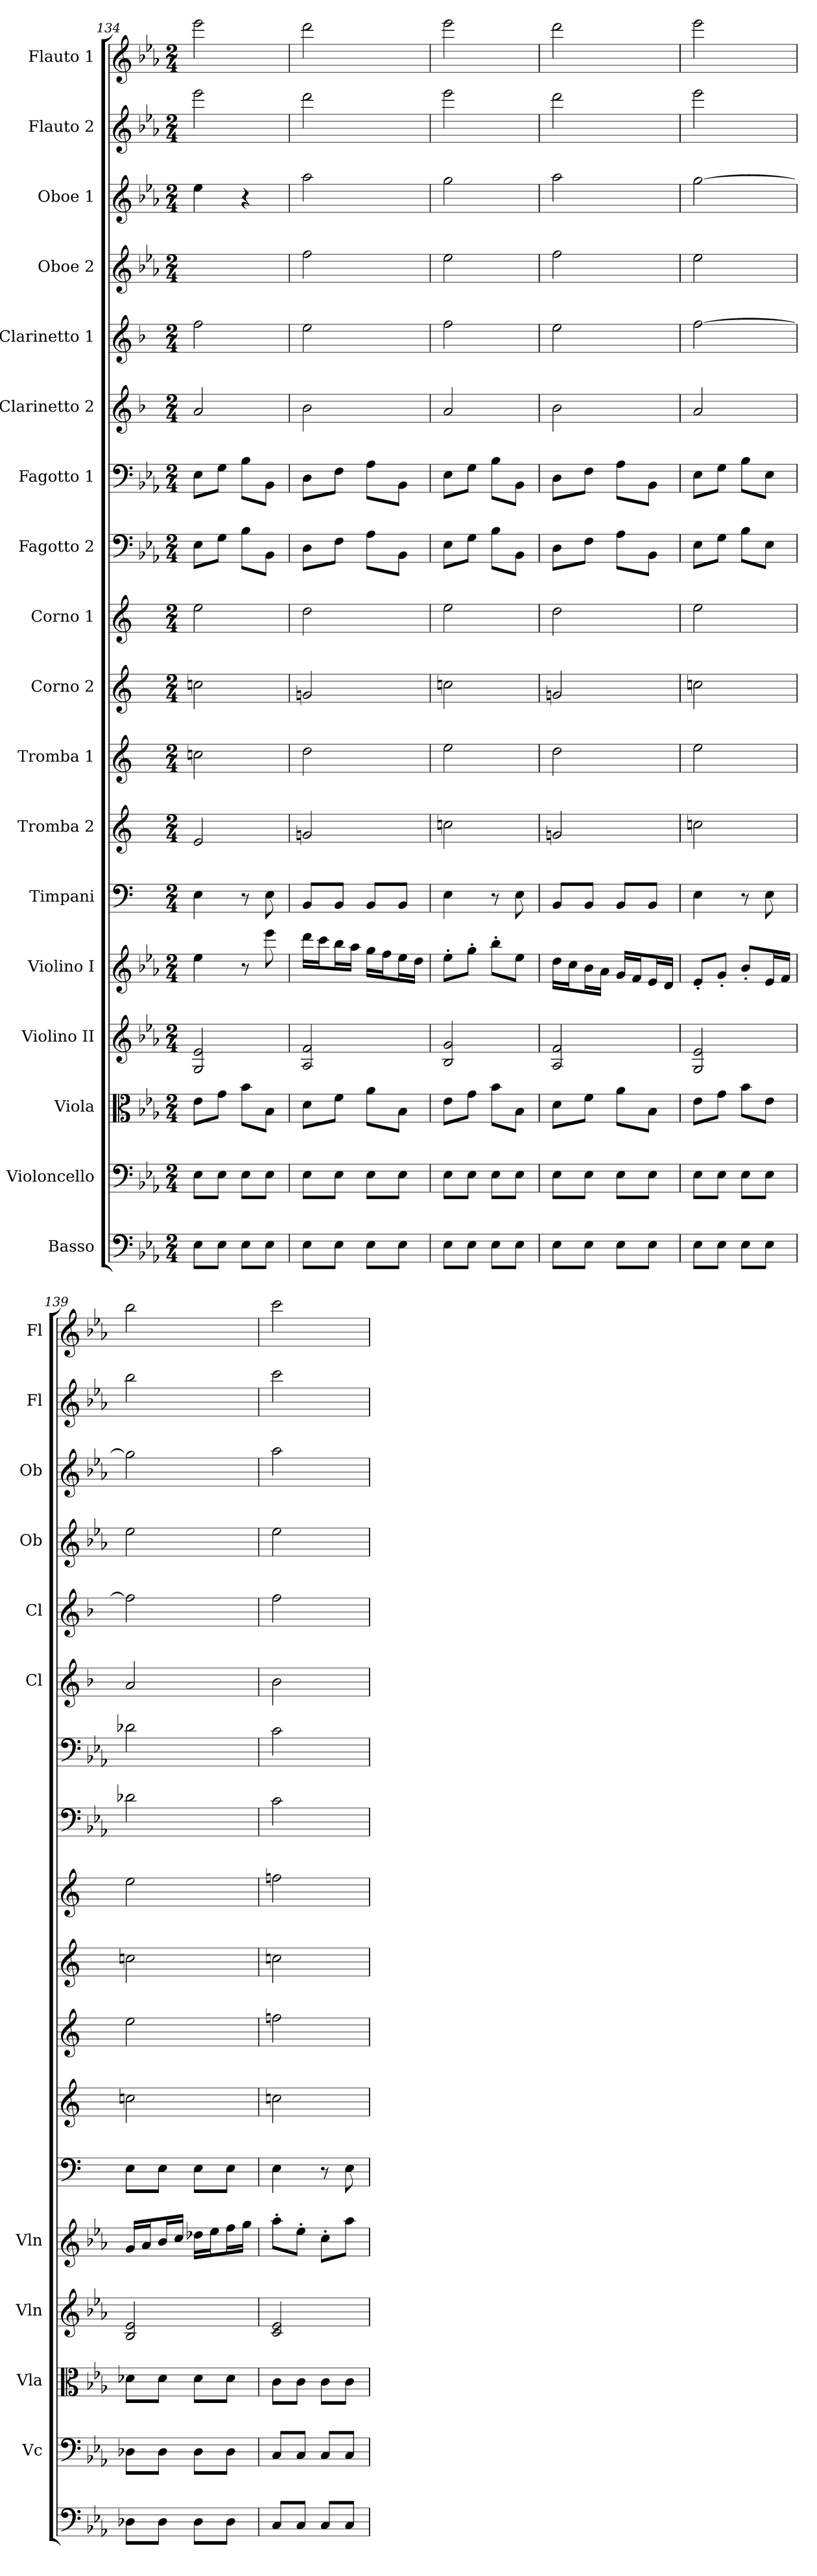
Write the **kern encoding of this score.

**kern	**kern	**kern	**kern	**kern	**kern	**kern	**kern	**kern	**kern	**kern	**kern	**kern	**kern	**kern	**kern	**kern	**kern
*part18	*part17	*part16	*part15	*part14	*part13	*part12	*part11	*part10	*part9	*part8	*part7	*part6	*part5	*part4	*part3	*part2	*part1
*staff18	*staff17	*staff16	*staff15	*staff14	*staff13	*staff12	*staff11	*staff10	*staff9	*staff8	*staff7	*staff6	*staff5	*staff4	*staff3	*staff2	*staff1
*I"Basso	*I"Violoncello	*I"Viola	*I"Violino II	*I"Violino I	*I"Timpani	*I"Tromba 2	*I"Tromba 1	*I"Corno 2	*I"Corno 1	*I"Fagotto 2	*I"Fagotto 1	*I"Clarinetto 2	*I"Clarinetto 1	*I"Oboe 2	*I"Oboe 1	*I"Flauto 2	*I"Flauto 1
*	*I'Vc	*I'Vla	*I'Vln	*I'Vln	*	*	*	*	*	*	*	*I'Cl	*I'Cl	*I'Ob	*I'Ob	*I'Fl	*I'Fl
*clefF4	*clefF4	*clefC3	*clefG2	*clefG2	*clefF4	*clefG2	*clefG2	*clefG2	*clefG2	*clefF4	*clefF4	*clefG2	*clefG2	*clefG2	*clefG2	*clefG2	*clefG2
*ITrd7c12	*	*	*	*	*	*ITrd-2c-3	*ITrd-2c-3	*ITrd5c9	*ITrd5c9	*	*	*ITrd1c2	*ITrd1c2	*	*	*	*
*k[b-e-a-]	*k[b-e-a-]	*k[b-e-a-]	*k[b-e-a-]	*k[b-e-a-]	*	*	*	*	*	*k[b-e-a-]	*k[b-e-a-]	*k[b-e-a-]	*k[b-e-a-]	*k[b-e-a-]	*k[b-e-a-]	*k[b-e-a-]	*k[b-e-a-]
*M2/4	*M2/4	*M2/4	*M2/4	*M2/4	*M2/4	*M2/4	*M2/4	*M2/4	*M2/4	*M2/4	*M2/4	*M2/4	*M2/4	*M2/4	*M2/4	*M2/4	*M2/4
=134	=134	=134	=134	=134	=134	=134	=134	=134	=134	=134	=134	=134	=134	=134	=134	=134	=134
8EE-\L	8E-\L	8e-\L	2G 2e-	4ee-	4E	2g	2ee-X	2e-X	2g	8E-\L	8E-\L	2g	2ee-	2ryy	4ee-	2eee-	2eee-
8EE-\J	8E-\J	8g\J	.	.	.	.	.	.	.	8G\J	8G\J	.	.	.	.	.	.
8EE-\L	8E-\L	8b-\L	.	8r	8r	.	.	.	.	8B-\L	8B-\L	.	.	.	4r	.	.
8EE-\J	8E-\J	8B-\J	.	8eee-	8E	.	.	.	.	8BB-\J	8BB-\J	.	.	.	.	.	.
=135	=135	=135	=135	=135	=135	=135	=135	=135	=135	=135	=135	=135	=135	=135	=135	=135	=135
8EE-\L	8E-\L	8d\L	2A- 2f	16ddd\LL	8BB/L	2b-X	2ff	2B-X	2f	8D\L	8D\L	2a-	2dd	2ff	2aa-	2ddd	2ddd
.	.	.	.	16ccc\J	.	.	.	.	.	.	.	.	.	.	.	.	.
8EE-\J	8E-\J	8f\J	.	16bb-\L	8BB/J	.	.	.	.	8F\J	8F\J	.	.	.	.	.	.
.	.	.	.	16aa-\JJ	.	.	.	.	.	.	.	.	.	.	.	.	.
8EE-\L	8E-\L	8a-\L	.	16gg\LL	8BB/L	.	.	.	.	8A-\L	8A-\L	.	.	.	.	.	.
.	.	.	.	16ff\J	.	.	.	.	.	.	.	.	.	.	.	.	.
8EE-\J	8E-\J	8B-\J	.	16ee-\L	8BB/J	.	.	.	.	8BB-\J	8BB-\J	.	.	.	.	.	.
.	.	.	.	16dd\JJ	.	.	.	.	.	.	.	.	.	.	.	.	.
=136	=136	=136	=136	=136	=136	=136	=136	=136	=136	=136	=136	=136	=136	=136	=136	=136	=136
8EE-\L	8E-\L	8e-\L	2B- 2g	8ee-'\L	4E	2ee-X	2gg	2e-X	2g	8E-\L	8E-\L	2g	2ee-	2ee-	2gg	2eee-	2eee-
8EE-\J	8E-\J	8g\J	.	8gg'\J	.	.	.	.	.	8G\J	8G\J	.	.	.	.	.	.
8EE-\L	8E-\L	8b-\L	.	8bb-'\L	8r	.	.	.	.	8B-\L	8B-\L	.	.	.	.	.	.
8EE-\J	8E-\J	8B-\J	.	8ee-\J	8E	.	.	.	.	8BB-\J	8BB-\J	.	.	.	.	.	.
=137	=137	=137	=137	=137	=137	=137	=137	=137	=137	=137	=137	=137	=137	=137	=137	=137	=137
8EE-\L	8E-\L	8d\L	2A- 2f	16dd\LL	8BB/L	2b-X	2ff	2B-X	2f	8D\L	8D\L	2a-	2dd	2ff	2aa-	2ddd	2ddd
.	.	.	.	16cc\J	.	.	.	.	.	.	.	.	.	.	.	.	.
8EE-\J	8E-\J	8f\J	.	16b-\L	8BB/J	.	.	.	.	8F\J	8F\J	.	.	.	.	.	.
.	.	.	.	16a-\JJ	.	.	.	.	.	.	.	.	.	.	.	.	.
8EE-\L	8E-\L	8a-\L	.	16g/LL	8BB/L	.	.	.	.	8A-\L	8A-\L	.	.	.	.	.	.
.	.	.	.	16f/J	.	.	.	.	.	.	.	.	.	.	.	.	.
8EE-\J	8E-\J	8B-\J	.	16e-/L	8BB/J	.	.	.	.	8BB-\J	8BB-\J	.	.	.	.	.	.
.	.	.	.	16d/JJ	.	.	.	.	.	.	.	.	.	.	.	.	.
=138	=138	=138	=138	=138	=138	=138	=138	=138	=138	=138	=138	=138	=138	=138	=138	=138	=138
8EE-\L	8E-\L	8e-\L	2G 2e-	8e-'/L	4E	2ee-X	2gg	2e-X	2g	8E-\L	8E-\L	2g	[2ee-	2ee-	[2gg	2eee-	2eee-
8EE-\J	8E-\J	8g\J	.	8g'/J	.	.	.	.	.	8G\J	8G\J	.	.	.	.	.	.
8EE-\L	8E-\L	8b-\L	.	8b-'/L	8r	.	.	.	.	8B-\L	8B-\L	.	.	.	.	.	.
8EE-\J	8E-\J	8e-\J	.	16e-/L	8E	.	.	.	.	8E-\J	8E-\J	.	.	.	.	.	.
.	.	.	.	16f/JJ	.	.	.	.	.	.	.	.	.	.	.	.	.
=139	=139	=139	=139	=139	=139	=139	=139	=139	=139	=139	=139	=139	=139	=139	=139	=139	=139
8DD-X\L	8D-X\L	8d-X\L	2B- 2e-	16g/LL	8E\L	2ee-X	2gg	2e-X	2g	2d-X	2d-X	2g	2ee-]	2ee-	2gg]	2bb-	2bb-
.	.	.	.	16a-/J	.	.	.	.	.	.	.	.	.	.	.	.	.
8DD-\J	8D-\J	8d-\J	.	16b-/L	8E\J	.	.	.	.	.	.	.	.	.	.	.	.
.	.	.	.	16cc/JJ	.	.	.	.	.	.	.	.	.	.	.	.	.
8DD-\L	8D-\L	8d-\L	.	16dd-X\LL	8E\L	.	.	.	.	.	.	.	.	.	.	.	.
.	.	.	.	16ee-\J	.	.	.	.	.	.	.	.	.	.	.	.	.
8DD-\J	8D-\J	8d-\J	.	16ff\L	8E\J	.	.	.	.	.	.	.	.	.	.	.	.
.	.	.	.	16gg\JJ	.	.	.	.	.	.	.	.	.	.	.	.	.
=140	=140	=140	=140	=140	=140	=140	=140	=140	=140	=140	=140	=140	=140	=140	=140	=140	=140
8CC/L	8C/L	8c\L	2c 2e-	8aa-'\L	4E	2ee-X	2aa-X	2e-X	2a-X	2c	2c	2a-	2ee-	2ee-	2aa-	2ccc	2ccc
8CC/J	8C/J	8c\J	.	8ee-'\J	.	.	.	.	.	.	.	.	.	.	.	.	.
8CC/L	8C/L	8c\L	.	8cc'\L	8r	.	.	.	.	.	.	.	.	.	.	.	.
8CC/J	8C/J	8c\J	.	8aa-\J	8E	.	.	.	.	.	.	.	.	.	.	.	.
=	=	=	=	=	=	=	=	=	=	=	=	=	=	=	=	=	=
*-	*-	*-	*-	*-	*-	*-	*-	*-	*-	*-	*-	*-	*-	*-	*-	*-	*-
